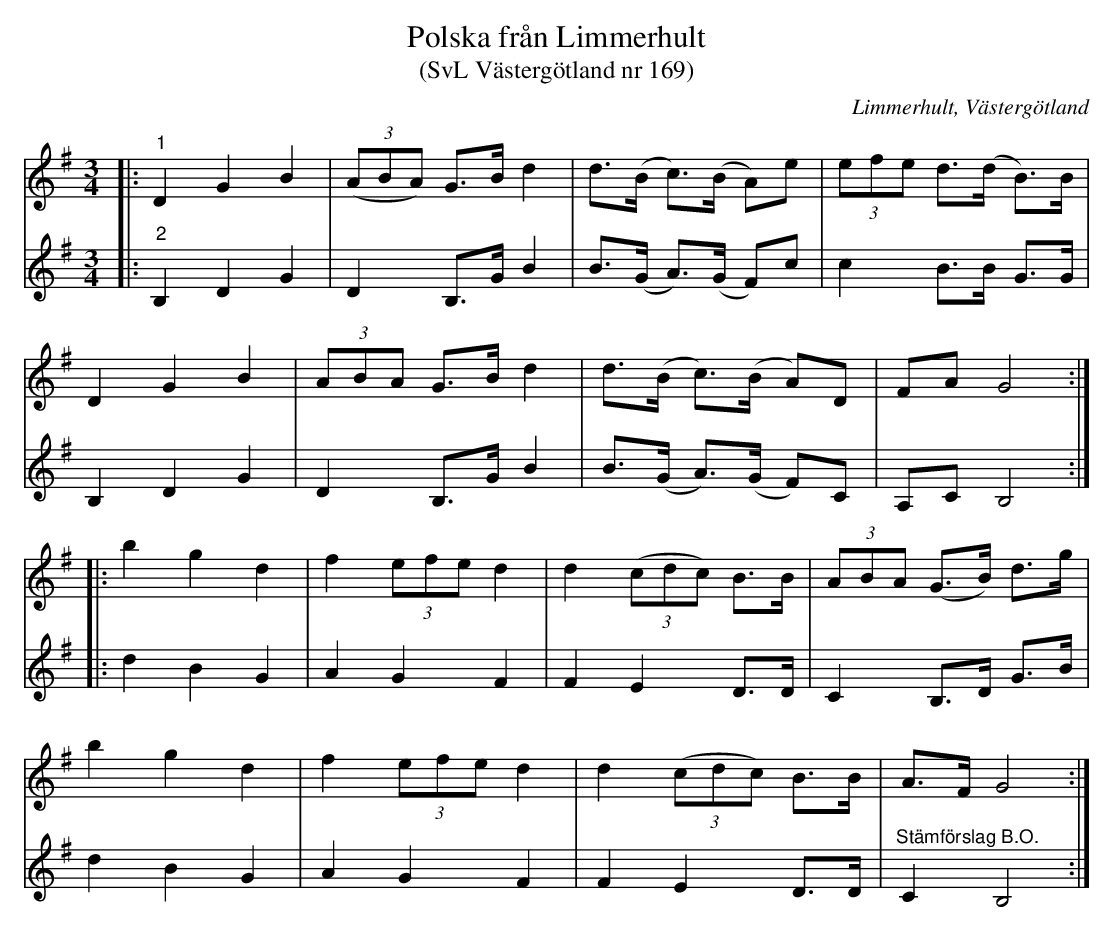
X:1
T:Polska från Limmerhult
T:(SvL Västergötland nr 169)
O:Limmerhult, Västergötland
L:1/8
M:3/4
K:G
V:1
|:"^1" D2 G2 B2 | (3(ABA) G>B d2 | d>(B c>)(B A)e | (3efe d>(d B>)B |
D2 G2 B2 | (3ABA G>B d2 | d>(B c>)(B A)D | FA G4 ::
b2 g2 d2 | f2 (3efe d2 | d2 (3(cdc) B>B | (3ABA (G>B) d>g |
b2 g2 d2 | f2 (3efe d2 | d2 (3(cdc) B>B | A>F G4 :|
V:2
|:"^2" B,2 D2 G2 | D2 B,>G B2 | B>(G A>)(G F)c | c2 B>B G>G |
B,2 D2 G2 | D2 B,>G B2 | B>(G A>)(G F)C | A,C B,4 ::
d2 B2 G2 | A2 G2 F2 | F2 E2 D>D | C2 B,>D G>B |
d2 B2 G2 | A2 G2 F2 | F2 E2 D>D | "^Stämförslag B.O." C2 B,4 :|
